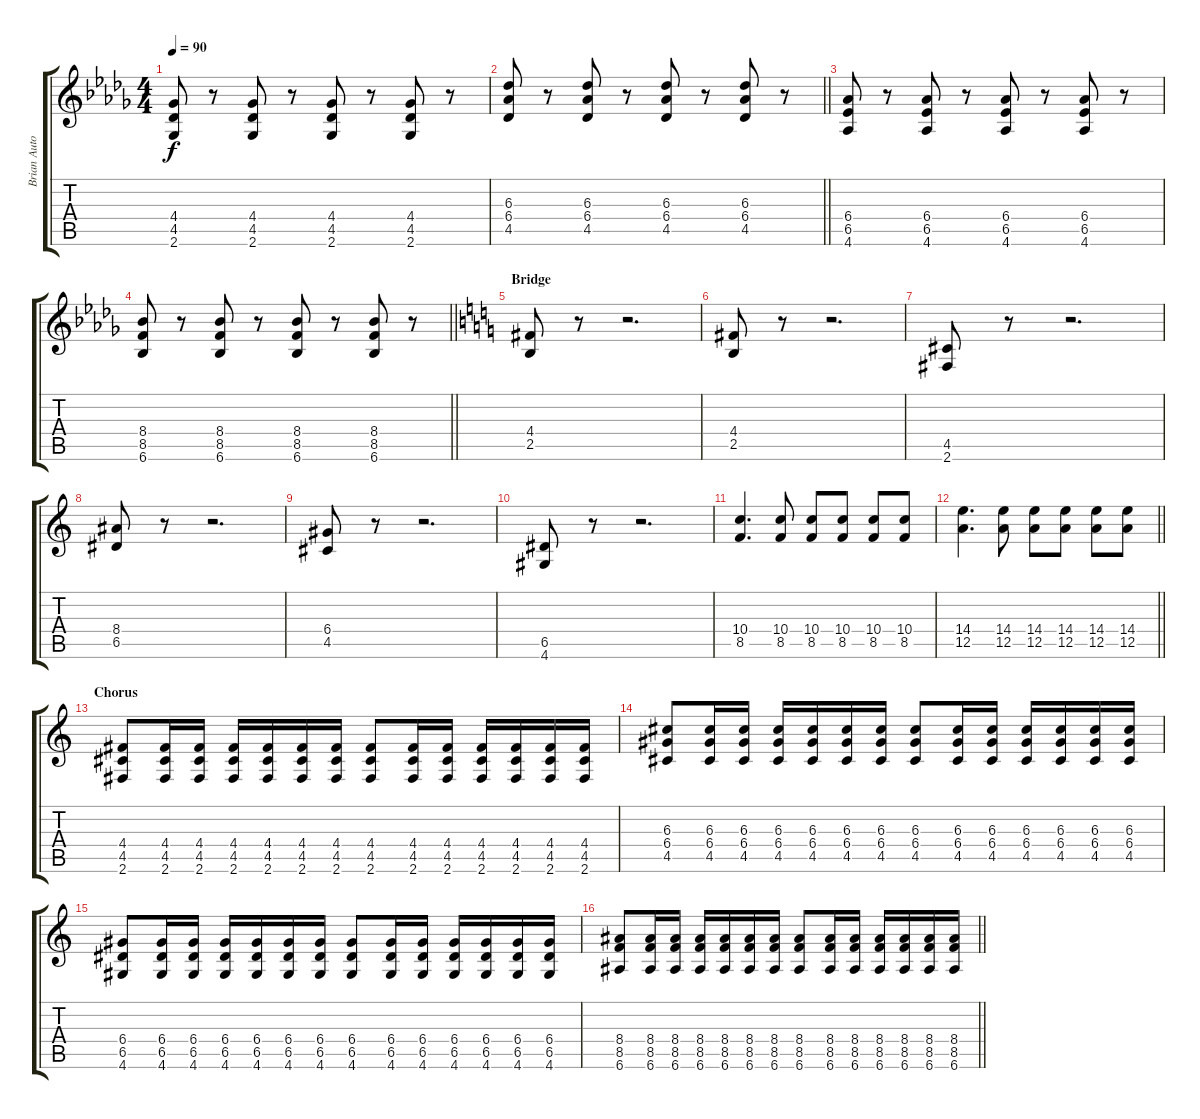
\track ("Brian Autore (Guitar II)" "Brian Auto") {instrument overdrivenguitar}
\staff {score tabs}
\tuning (E4 B3 G3 D3 A2 E2) {hide}
\ts (4 4)
\tempo 90
\clef g2
\ks db
(4.4 4.5 2.6).8{dy f} r.8 (4.4 4.5 2.6).8 r.8 (4.4 4.5 2.6).8 r.8 (4.4 4.5 2.6).8 r.8 |
\barLineRight lightlight
(6.3 6.4 4.5).8 r.8 (6.3 6.4 4.5).8 r.8 (6.3 6.4 4.5).8 r.8 (6.3 6.4 4.5).8 r.8 |
(6.4 6.5 4.6).8 r.8 (6.4 6.5 4.6).8 r.8 (6.4 6.5 4.6).8 r.8 (6.4 6.5 4.6).8 r.8 |
\barLineRight lightlight
(8.4 8.5 6.6).8 r.8 (8.4 8.5 6.6).8 r.8 (8.4 8.5 6.6).8 r.8 (8.4 8.5 6.6).8 r.8 |
\section ("" "Bridge")
\ks c
(4.4 2.5).8 r.8 r.2{d} |
(4.4 2.5).8 r.8 r.2{d} |
(4.5 2.6).8 r.8 r.2{d} |
(8.4 6.5).8 r.8 r.2{d} |
(6.4 4.5).8 r.8 r.2{d} |
(6.5 4.6).8 r.8 r.2{d} |
(10.4 8.5).4{d} (10.4 8.5).8 (10.4 8.5).8 (10.4 8.5).8 (10.4 8.5).8 (10.4 8.5).8 |
\barLineRight lightlight
(14.4 12.5).4{d} (14.4 12.5).8 (14.4 12.5).8 (14.4 12.5).8 (14.4 12.5).8 (14.4 12.5).8 |
\section ("" "Chorus")
(4.4 4.5 2.6).8 (4.4 4.5 2.6).16 (4.4 4.5 2.6).16 (4.4 4.5 2.6).16 (4.4 4.5 2.6).16 (4.4 4.5 2.6).16 (4.4 4.5 2.6).16 (4.4 4.5 2.6).8 (4.4 4.5 2.6).16 (4.4 4.5 2.6).16 (4.4 4.5 2.6).16 (4.4 4.5 2.6).16 (4.4 4.5 2.6).16 (4.4 4.5 2.6).16 |
(6.3 6.4 4.5).8 (6.3 6.4 4.5).16 (6.3 6.4 4.5).16 (6.3 6.4 4.5).16 (6.3 6.4 4.5).16 (6.3 6.4 4.5).16 (6.3 6.4 4.5).16 (6.3 6.4 4.5).8 (6.3 6.4 4.5).16 (6.3 6.4 4.5).16 (6.3 6.4 4.5).16 (6.3 6.4 4.5).16 (6.3 6.4 4.5).16 (6.3 6.4 4.5).16 |
(6.4 6.5 4.6).8 (6.4 6.5 4.6).16 (6.4 6.5 4.6).16 (6.4 6.5 4.6).16 (6.4 6.5 4.6).16 (6.4 6.5 4.6).16 (6.4 6.5 4.6).16 (6.4 6.5 4.6).8 (6.4 6.5 4.6).16 (6.4 6.5 4.6).16 (6.4 6.5 4.6).16 (6.4 6.5 4.6).16 (6.4 6.5 4.6).16 (6.4 6.5 4.6).16 |
\barLineRight lightlight
(8.4 8.5 6.6).8 (8.4 8.5 6.6).16 (8.4 8.5 6.6).16 (8.4 8.5 6.6).16 (8.4 8.5 6.6).16 (8.4 8.5 6.6).16 (8.4 8.5 6.6).16 (8.4 8.5 6.6).8 (8.4 8.5 6.6).16 (8.4 8.5 6.6).16 (8.4 8.5 6.6).16 (8.4 8.5 6.6).16 (8.4 8.5 6.6).16 (8.4 8.5 6.6).16
